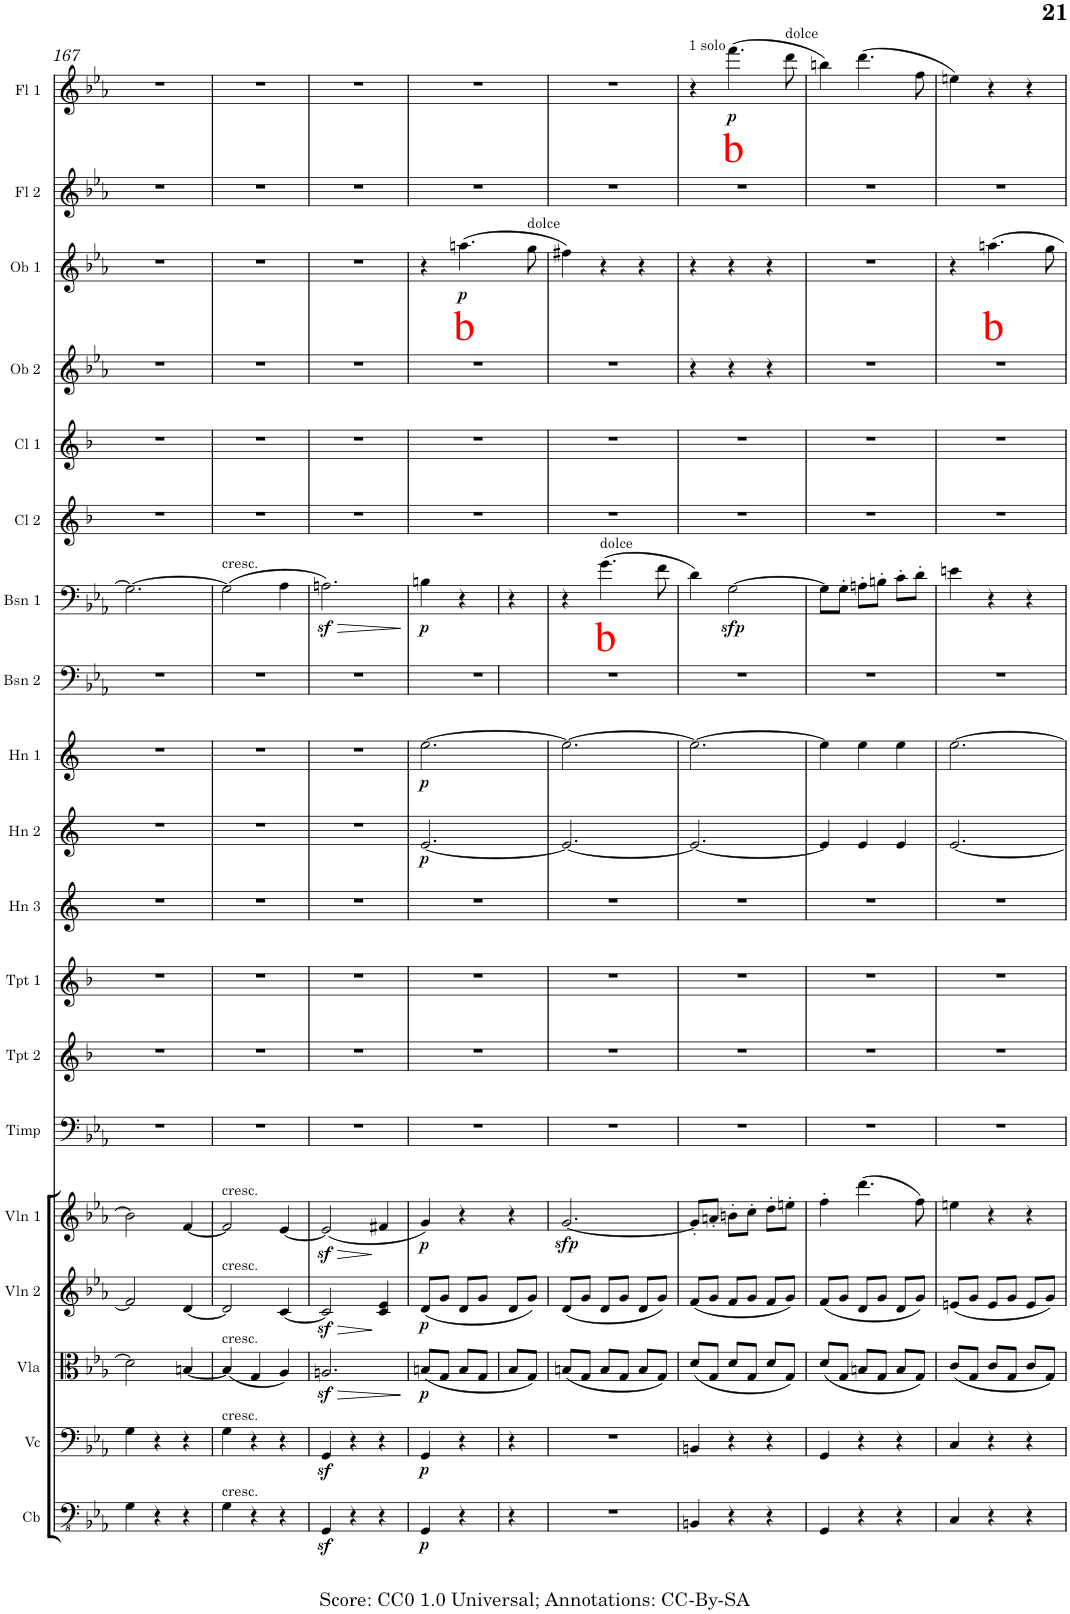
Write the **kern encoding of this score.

**kern	**dynam	**kern	**dynam	**kern	**dynam	**kern	**dynam	**kern	**dynam	**kern	**kern	**kern	**kern	**kern	**dynam	**kern	**dynam	**kern	**kern	**text	**dynam	**kern	**kern	**kern	**kern	**text	**dynam	**kern	**kern	**text	**dynam
*part19	*part19	*part18	*part18	*part17	*part17	*part16	*part16	*part15	*part15	*part14	*part13	*part12	*part11	*part10	*part10	*part9	*part9	*part8	*part7	*part7	*part7	*part6	*part5	*part4	*part3	*part3	*part3	*part2	*part1	*part1	*part1
*staff19	*staff19	*staff18	*staff18	*staff17	*staff17	*staff16	*staff16	*staff15	*staff15	*staff14	*staff13	*staff12	*staff11	*staff10	*staff10	*staff9	*staff9	*staff8	*staff7	*staff7	*staff7	*staff6	*staff5	*staff4	*staff3	*staff3	*staff3	*staff2	*staff1	*staff1	*staff1
*I"Contrabass	*	*I"Violoncello	*	*I"Viola	*	*I"Violin 2	*	*I"Violin 1	*	*I"Timpani	*I"Bb Trumpet 2	*I"Bb Trumpet 1	*I"Eb Horn 3	*I"Eb Horn 2	*	*I"Eb Horn 1	*	*I"Bassoon 2	*I"Bassoon 1	*	*	*I"Bb Clarinet 2	*I"Bb Clarinet 1	*I"Oboe 2	*I"Oboe 1	*	*	*I"Flute 2	*I"Flute 1	*	*
*I'Cb	*	*I'Vc	*	*I'Vla	*	*I'Vln 2	*	*I'Vln 1	*	*I'Timp	*I'Tpt 2	*I'Tpt 1	*I'Hn 3	*I'Hn 2	*	*I'Hn 1	*	*I'Bsn 2	*I'Bsn 1	*	*	*I'Cl 2	*I'Cl 1	*I'Ob 2	*I'Ob 1	*	*	*I'Fl 2	*I'Fl 1	*	*
!!LO:PB:g=z
*clefFv4	*	*clefF4	*	*clefC3	*	*clefG2	*	*clefG2	*	*clefF4	*clefG2	*clefG2	*clefG2	*clefG2	*	*clefG2	*	*clefF4	*clefF4	*	*	*clefG2	*clefG2	*clefG2	*clefG2	*	*	*clefG2	*clefG2	*	*
*	*	*	*	*	*	*	*	*	*	*	*Trd1c2	*Trd1c2	*Trd5c9	*Trd5c9	*	*Trd5c9	*	*	*	*	*	*Trd1c2	*Trd1c2	*	*	*	*	*	*	*	*
*k[b-e-a-]	*	*k[b-e-a-]	*	*k[b-e-a-]	*	*k[b-e-a-]	*	*k[b-e-a-]	*	*k[b-e-a-]	*k[b-]	*k[b-]	*k[]	*k[]	*	*k[]	*	*k[b-e-a-]	*k[b-e-a-]	*	*	*k[b-]	*k[b-]	*k[b-e-a-]	*k[b-e-a-]	*	*	*k[b-e-a-]	*k[b-e-a-]	*	*
*M3/4	*	*M3/4	*	*M3/4	*	*M3/4	*	*M3/4	*	*M3/4	*M3/4	*M3/4	*M3/4	*M3/4	*	*M3/4	*	*M3/4	*M3/4	*	*	*M3/4	*M3/4	*M3/4	*M3/4	*	*	*M3/4	*M3/4	*	*
=167	=167	=167	=167	=167	=167	=167	=167	=167	=167	=167	=167	=167	=167	=167	=167	=167	=167	=167	=167	=167	=167	=167	=167	=167	=167	=167	=167	=167	=167	=167	=167
4GG\	.	4G\	.	2d\]	.	2f/]	.	2b\]	.	2.r	2.r	2.r	2.r	2.r	.	2.r	.	2.r	2.G\_	.	.	2.r	2.r	2.r	2.r	.	.	2.r	2.r	.	.
4r	.	4r	.	.	.	.	.	.	.	.	.	.	.	.	.	.	.	.	.	.	.	.	.	.	.	.	.	.	.	.	.
4r	.	4r	.	[4Bn/	.	[4d/	.	[4f/	.	.	.	.	.	.	.	.	.	.	.	.	.	.	.	.	.	.	.	.	.	.	.
=168	=168	=168	=168	=168	=168	=168	=168	=168	=168	=168	=168	=168	=168	=168	=168	=168	=168	=168	=168	=168	=168	=168	=168	=168	=168	=168	=168	=168	=168	=168	=168
!	!	!	!	!	!	!	!	!	!	!	!	!	!	!	!	!	!	!	!LO:TX:a:t=cresc.	!	!	!	!	!	!	!	!	!	!	!	!
!	!	!	!	!	!	!	!	!LO:TX:a:t=cresc.	!	!	!	!	!	!	!	!	!	!	!	!	!	!	!	!	!	!	!	!	!	!	!
!	!	!	!	!	!	!LO:TX:a:t=cresc.	!	!	!	!	!	!	!	!	!	!	!	!	!	!	!	!	!	!	!	!	!	!	!	!	!
!	!	!	!	!LO:TX:a:t=cresc.	!	!	!	!	!	!	!	!	!	!	!	!	!	!	!	!	!	!	!	!	!	!	!	!	!	!	!
!	!	!LO:TX:a:t=cresc.	!	!	!	!	!	!	!	!	!	!	!	!	!	!	!	!	!	!	!	!	!	!	!	!	!	!	!	!	!
!LO:TX:a:t=cresc.	!	!	!	!	!	!	!	!	!	!	!	!	!	!	!	!	!	!	!	!	!	!	!	!	!	!	!	!	!	!	!
4GG\	.	4G\	.	(4B/]	.	2d/]	.	2f/]	.	2.r	2.r	2.r	2.r	2.r	.	2.r	.	2.r	(2G\]	.	.	2.r	2.r	2.r	2.r	.	.	2.r	2.r	.	.
4r	.	4r	.	4G/	.	.	.	.	.	.	.	.	.	.	.	.	.	.	.	.	.	.	.	.	.	.	.	.	.	.	.
4r	.	4r	.	4A-/)	.	[4c/	.	[4e-/	.	.	.	.	.	.	.	.	.	.	4A-\	.	.	.	.	.	.	.	.	.	.	.	.
=169	=169	=169	=169	=169	=169	=169	=169	=169	=169	=169	=169	=169	=169	=169	=169	=169	=169	=169	=169	=169	=169	=169	=169	=169	=169	=169	=169	=169	=169	=169	=169
!	!	!	!	!	!LO:HP:b	!	!LO:HP:b	!	!LO:HP:b	!	!	!	!	!	!	!	!	!	!	!	!LO:HP:b	!	!	!	!	!	!	!	!	!	!
4GGGz</	.	4GGz</	.	2.Anz</	>	2cz</]	>	(2e-z</]	>	2.r	2.r	2.r	2.r	2.r	.	2.r	.	2.r	2.Anz<\)	.	>	2.r	2.r	2.r	2.r	.	.	2.r	2.r	.	.
4r	.	4r	.	.	.	.	.	.	.	.	.	.	.	.	.	.	.	.	.	.	.	.	.	.	.	.	.	.	.	.	.
4r	.	4r	.	.	.	4c/ 4e-/	]	4f#X/	]	.	.	.	.	.	.	.	.	.	.	.	.	.	.	.	.	.	.	.	.	.	.
.	.	.	.	.	]	.	.	.	.	.	.	.	.	.	.	.	.	.	.	.	]	.	.	.	.	.	.	.	.	.	.
=170	=170	=170	=170	=170	=170	=170	=170	=170	=170	=170	=170	=170	=170	=170	=170	=170	=170	=170	=170	=170	=170	=170	=170	=170	=170	=170	=170	=170	=170	=170	=170
!	!LO:DY:b	!	!LO:DY:b	!	!LO:DY:b	!	!LO:DY:b	!	!LO:DY:b	!	!	!	!	!	!LO:DY:b	!	!LO:DY:b	!	!	!	!LO:DY:b	!	!	!	!	!	!	!	!	!	!
4GGG/	p	4GG/	p	(8Bn/L	p	(8d/L	p	4g/)	p	2.r	2.r	2.r	2.r	[2.e/	p	[2.ee\	p	2.r	4Bn\	.	p	2.r	2.r	2.r	4r	.	.	2.r	2.r	.	.
.	.	.	.	8G/J	.	8g/J	.	.	.	.	.	.	.	.	.	.	.	.	.	.	.	.	.	.	.	.	.	.	.	.	.
!	!	!	!	!	!	!	!	!	!	!	!	!	!	!	!	!	!	!	!	!	!	!	!	!	!	!LO:LY:b:color=#FF0000	!LO:DY:b	!	!	!	!
4r	.	4r	.	8B/L	.	8d/L	.	4r	.	.	.	.	.	.	.	.	.	.	4r	.	.	.	.	.	(4.aan\	b	p	.	.	.	.
.	.	.	.	8G/J	.	8g/J	.	.	.	.	.	.	.	.	.	.	.	.	.	.	.	.	.	.	.	.	.	.	.	.	.
4r	.	4r	.	8B/L	.	8d/L	.	4r	.	.	.	.	.	.	.	.	.	.	4r	.	.	.	.	.	.	.	.	.	.	.	.
!	!	!	!	!	!	!	!	!	!	!	!	!	!	!	!	!	!	!	!	!	!	!	!	!	!LO:TX:a:t=dolce	!	!	!	!	!	!
.	.	.	.	8G/J)	.	8g/J)	.	.	.	.	.	.	.	.	.	.	.	.	.	.	.	.	.	.	8gg\	.	.	.	.	.	.
=171	=171	=171	=171	=171	=171	=171	=171	=171	=171	=171	=171	=171	=171	=171	=171	=171	=171	=171	=171	=171	=171	=171	=171	=171	=171	=171	=171	=171	=171	=171	=171
!	!	!	!	!	!	!	!	!	!LO:DY:b	!	!	!	!	!	!	!	!	!	!	!	!	!	!	!	!	!	!	!	!	!	!
2.r	.	2.r	.	(8Bn/L	.	(8d/L	.	[2.g/	sfp	2.r	2.r	2.r	2.r	2.e/_	.	2.ee\_	.	2.r	4r	.	.	2.r	2.r	2.r	4ff#X\)	.	.	2.r	2.r	.	.
.	.	.	.	8G/J	.	8g/J	.	.	.	.	.	.	.	.	.	.	.	.	.	.	.	.	.	.	.	.	.	.	.	.	.
!	!	!	!	!	!	!	!	!	!	!	!	!	!	!	!	!	!	!	!LO:TX:a:t=dolce	!	!	!	!	!	!	!	!	!	!	!	!
!	!	!	!	!	!	!	!	!	!	!	!	!	!	!	!	!	!	!	!	!LO:LY:b:color=#FF0000	!	!	!	!	!	!	!	!	!	!	!
.	.	.	.	8B/L	.	8d/L	.	.	.	.	.	.	.	.	.	.	.	.	(4.g\	b	.	.	.	.	4r	.	.	.	.	.	.
.	.	.	.	8G/J	.	8g/J	.	.	.	.	.	.	.	.	.	.	.	.	.	.	.	.	.	.	.	.	.	.	.	.	.
.	.	.	.	8B/L	.	8d/L	.	.	.	.	.	.	.	.	.	.	.	.	.	.	.	.	.	.	4r	.	.	.	.	.	.
.	.	.	.	8G/J)	.	8g/J)	.	.	.	.	.	.	.	.	.	.	.	.	8f\	.	.	.	.	.	.	.	.	.	.	.	.
=172	=172	=172	=172	=172	=172	=172	=172	=172	=172	=172	=172	=172	=172	=172	=172	=172	=172	=172	=172	=172	=172	=172	=172	=172	=172	=172	=172	=172	=172	=172	=172
!	!	!	!	!	!	!	!	!	!	!	!	!	!	!	!	!	!	!	!	!	!	!	!	!	!	!	!	!	!LO:TX:a:t=1 solo	!	!
4BBBn/	.	4BBn/	.	(8d/L	.	(8f/L	.	8g'/L]	.	2.r	2.r	2.r	2.r	2.e/_	.	2.ee\_	.	2.r	4d\)	.	.	2.r	2.r	4r	4r	.	.	2.r	4r	.	.
.	.	.	.	8G/J	.	8g/J	.	8an'/J	.	.	.	.	.	.	.	.	.	.	.	.	.	.	.	.	.	.	.	.	.	.	.
!	!	!	!	!	!	!	!	!	!	!	!	!	!	!	!	!	!	!	!	!	!LO:DY:b	!	!	!	!	!	!	!	!	!LO:LY:b:color=#FF0000	!LO:DY:b
4r	.	4r	.	8d/L	.	8f/L	.	8bn'\L	.	.	.	.	.	.	.	.	.	.	[2G\	.	sfp	.	.	4r	4r	.	.	.	(4.fff\	b	p
.	.	.	.	8G/J	.	8g/J	.	8cc'\J	.	.	.	.	.	.	.	.	.	.	.	.	.	.	.	.	.	.	.	.	.	.	.
4r	.	4r	.	8d/L	.	8f/L	.	8dd'\L	.	.	.	.	.	.	.	.	.	.	.	.	.	.	.	4r	4r	.	.	.	.	.	.
!	!	!	!	!	!	!	!	!	!	!	!	!	!	!	!	!	!	!	!	!	!	!	!	!	!	!	!	!	!LO:TX:a:t=dolce	!	!
.	.	.	.	8G/J)	.	8g/J)	.	8een'\J	.	.	.	.	.	.	.	.	.	.	.	.	.	.	.	.	.	.	.	.	8ddd\	.	.
=173	=173	=173	=173	=173	=173	=173	=173	=173	=173	=173	=173	=173	=173	=173	=173	=173	=173	=173	=173	=173	=173	=173	=173	=173	=173	=173	=173	=173	=173	=173	=173
4GGG/	.	4GG/	.	(8d/L	.	(8f/L	.	4ff'\	.	2.r	2.r	2.r	2.r	4e/]	.	4ee\]	.	2.r	8G\L]	.	.	2.r	2.r	2.r	2.r	.	.	2.r	4bbn\)	.	.
.	.	.	.	8G/J	.	8g/J	.	.	.	.	.	.	.	.	.	.	.	.	8G'\J	.	.	.	.	.	.	.	.	.	.	.	.
4r	.	4r	.	8Bn/L	.	8d/L	.	(4.ddd\	.	.	.	.	.	4e/	.	4ee\	.	.	8An'\L	.	.	.	.	.	.	.	.	.	(4.ddd\	.	.
.	.	.	.	8G/J	.	8g/J	.	.	.	.	.	.	.	.	.	.	.	.	8Bn'\J	.	.	.	.	.	.	.	.	.	.	.	.
4r	.	4r	.	8B/L	.	8d/L	.	.	.	.	.	.	.	4e/	.	4ee\	.	.	8c'\L	.	.	.	.	.	.	.	.	.	.	.	.
.	.	.	.	8G/J)	.	8g/J)	.	8ff\)	.	.	.	.	.	.	.	.	.	.	8d'\J	.	.	.	.	.	.	.	.	.	8ff\	.	.
=174	=174	=174	=174	=174	=174	=174	=174	=174	=174	=174	=174	=174	=174	=174	=174	=174	=174	=174	=174	=174	=174	=174	=174	=174	=174	=174	=174	=174	=174	=174	=174
4CC/	.	4C/	.	(8c/L	.	(8en/L	.	4een\	.	2.r	2.r	2.r	2.r	[2.e/	.	[2.ee\	.	2.r	4en\	.	.	2.r	2.r	2.r	4r	.	.	2.r	4een\)	.	.
.	.	.	.	8G/J	.	8g/J	.	.	.	.	.	.	.	.	.	.	.	.	.	.	.	.	.	.	.	.	.	.	.	.	.
!	!	!	!	!	!	!	!	!	!	!	!	!	!	!	!	!	!	!	!	!	!	!	!	!	!	!LO:LY:b:color=#FF0000	!	!	!	!	!
4r	.	4r	.	8c/L	.	8e/L	.	4r	.	.	.	.	.	.	.	.	.	.	4r	.	.	.	.	.	4.aan\	b	.	.	4r	.	.
.	.	.	.	8G/J	.	8g/J	.	.	.	.	.	.	.	.	.	.	.	.	.	.	.	.	.	.	.	.	.	.	.	.	.
4r	.	4r	.	8c/L	.	8e/L	.	4r	.	.	.	.	.	.	.	.	.	.	4r	.	.	.	.	.	.	.	.	.	4r	.	.
.	.	.	.	8G/J)	.	8g/J)	.	.	.	.	.	.	.	.	.	.	.	.	.	.	.	.	.	.	8gg\	.	.	.	.	.	.
=	=	=	=	=	=	=	=	=	=	=	=	=	=	=	=	=	=	=	=	=	=	=	=	=	=	=	=	=	=	=	=
*-	*-	*-	*-	*-	*-	*-	*-	*-	*-	*-	*-	*-	*-	*-	*-	*-	*-	*-	*-	*-	*-	*-	*-	*-	*-	*-	*-	*-	*-	*-	*-
